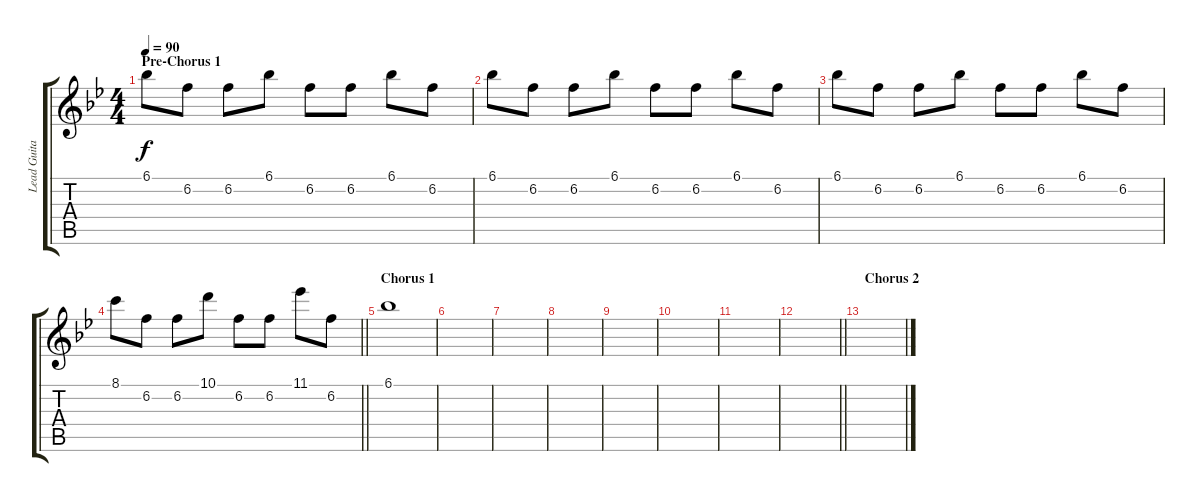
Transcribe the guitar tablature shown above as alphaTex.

\track ("Lead Guitar" "Lead Guita") {instrument acousticguitarsteel}
\staff {score tabs}
\tuning (E4 B3 G3 D3 A2 D2) {hide}
\ts (4 4)
\section ("" "Pre-Chorus 1")
\tempo 90
\clef g2
\ks bb
6.1.8{dy f} 6.2.8 6.2.8 6.1.8 6.2.8 6.2.8 6.1.8 6.2.8 |
6.1.8 6.2.8 6.2.8 6.1.8 6.2.8 6.2.8 6.1.8 6.2.8 |
6.1.8 6.2.8 6.2.8 6.1.8 6.2.8 6.2.8 6.1.8 6.2.8 |
\barLineRight lightlight
8.1.8 6.2.8 6.2.8 10.1.8 6.2.8 6.2.8 11.1.8 6.2.8 |
\section ("" "Chorus 1")
6.1.1 |
|
|
|
|
|
|
\barLineRight lightlight
|
\section ("" "Chorus 2")
